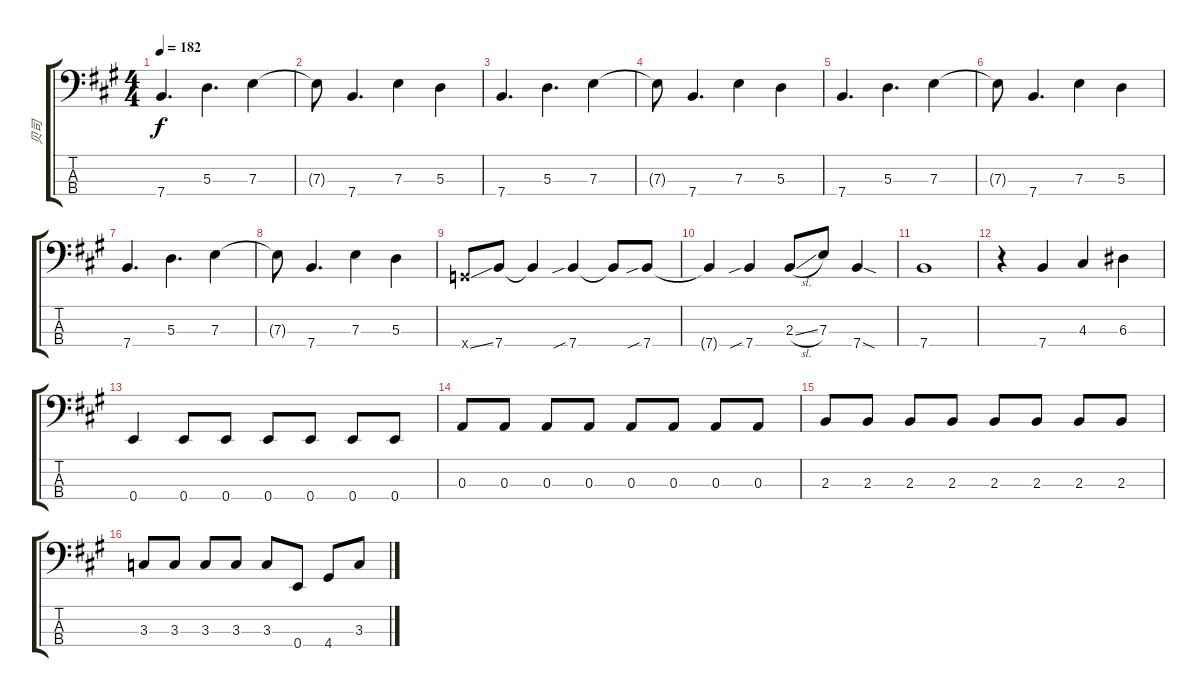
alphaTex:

\track ("贝司" "贝司") {instrument electricbassfinger}
\staff {score tabs}
\tuning (G2 D2 A1 E1) {hide}
\ts (4 4)
\tempo 182
\clef f4
\ks a
7.4.4{d dy f} 5.3.4{d} 7.3.4 |
7.3{t}.8 7.4.4{d} 7.3.4 5.3.4 |
7.4.4{d} 5.3.4{d} 7.3.4 |
7.3{t}.8 7.4.4{d} 7.3.4 5.3.4 |
7.4.4{d} 5.3.4{d} 7.3.4 |
7.3{t}.8 7.4.4{d} 7.3.4 5.3.4 |
7.4.4{d} 5.3.4{d} 7.3.4 |
7.3{t}.8 7.4.4{d} 7.3.4 5.3.4 |
3.4{ss x}.8 7.4.8 7.4{t}.4 7.4{sib}.4 7.4{t}.8 7.4{sib}.8 |
7.4{t}.4 7.4{sib}.4 2.3{sl}.8 7.3.8 7.4{sod}.4 |
7.4.1 |
r.4 7.4.4 4.3.4 6.3.4 |
0.4.4 0.4.8 0.4.8 0.4.8 0.4.8 0.4.8 0.4.8 |
0.3.8 0.3.8 0.3.8 0.3.8 0.3.8 0.3.8 0.3.8 0.3.8 |
2.3.8 2.3.8 2.3.8 2.3.8 2.3.8 2.3.8 2.3.8 2.3.8 |
3.3.8 3.3.8 3.3.8 3.3.8 3.3.8 0.4.8 4.4.8 3.3.8
